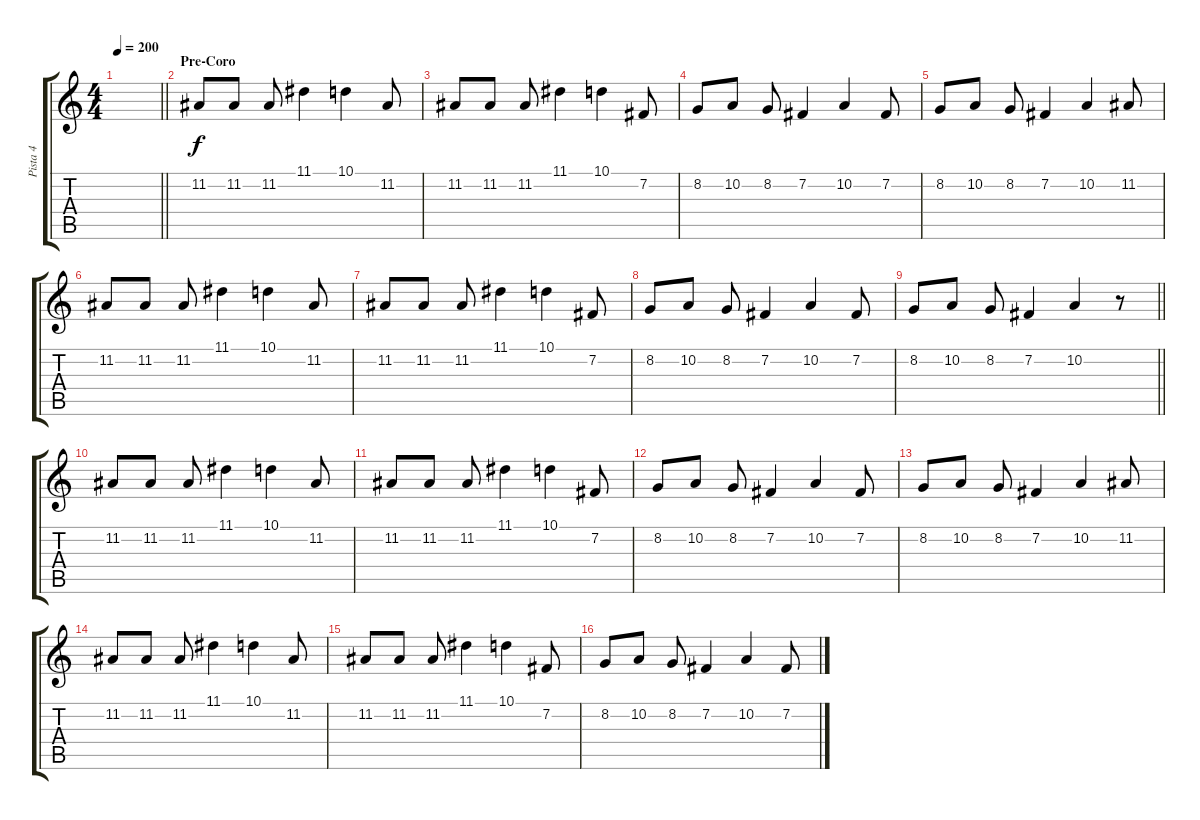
\track ("Pista 4" "Pista 4") {instrument drawbarorgan}
\staff {score tabs}
\tuning (E4 B3 G3 D3 A2 E2) {hide}
\ts (4 4)
\tempo 200
\clef g2
\barLineRight lightlight
\ks c
|
\section ("" "Pre-Coro")
11.2.8 11.2.8 11.2.8 11.1.4 10.1.4 11.2.8 |
11.2.8 11.2.8 11.2.8 11.1.4 10.1.4 7.2.8 |
8.2.8 10.2.8 8.2.8 7.2.4 10.2.4 7.2.8 |
8.2.8 10.2.8 8.2.8 7.2.4 10.2.4 11.2.8 |
11.2.8 11.2.8 11.2.8 11.1.4 10.1.4 11.2.8 |
11.2.8 11.2.8 11.2.8 11.1.4 10.1.4 7.2.8 |
8.2.8 10.2.8 8.2.8 7.2.4 10.2.4 7.2.8 |
\barLineRight lightlight
8.2.8 10.2.8 8.2.8 7.2.4 10.2.4 r.8 |
\section ("" "")
11.2.8 11.2.8 11.2.8 11.1.4 10.1.4 11.2.8 |
11.2.8 11.2.8 11.2.8 11.1.4 10.1.4 7.2.8 |
8.2.8 10.2.8 8.2.8 7.2.4 10.2.4 7.2.8 |
8.2.8 10.2.8 8.2.8 7.2.4 10.2.4 11.2.8 |
11.2.8 11.2.8 11.2.8 11.1.4 10.1.4 11.2.8 |
11.2.8 11.2.8 11.2.8 11.1.4 10.1.4 7.2.8 |
8.2.8 10.2.8 8.2.8 7.2.4 10.2.4 7.2.8
